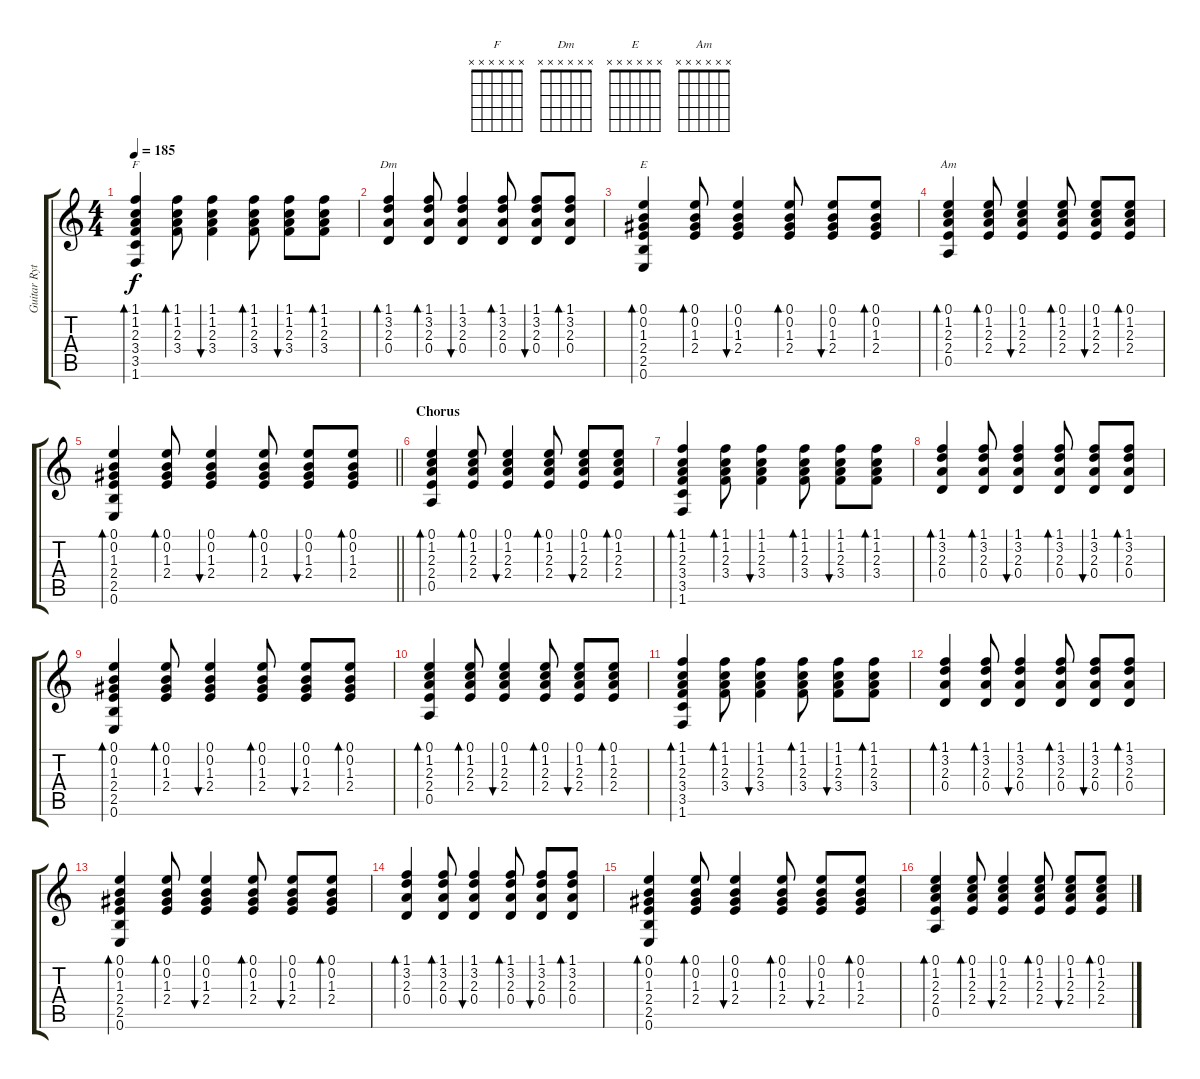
\track ("Guitar Rythm" "Guitar Ryt") {instrument acousticguitarsteel}
\staff {score tabs}
\tuning (E4 B3 G3 D3 A2 E2) {hide}
\chord ("F" x x x x x x)
\chord ("Dm" x x x x x x)
\chord ("E" x x x x x x)
\chord ("Am" x x x x x x)
\ts (4 4)
\tempo 185
\clef g2
\ks c
(1.1 1.2 2.3 3.4 3.5 1.6).4{bd 60 ch "F" dy f} (1.1 1.2 2.3 3.4).8{bd 60} (1.1 1.2 2.3 3.4).4{bu 60} (1.1 1.2 2.3 3.4).8{bd 60} (1.1 1.2 2.3 3.4).8{bu 60} (1.1 1.2 2.3 3.4).8{bd 60} |
(1.1 3.2 2.3 0.4).4{bd 60 ch "Dm"} (1.1 3.2 2.3 0.4).8{bd 60} (1.1 3.2 2.3 0.4).4{bu 60} (1.1 3.2 2.3 0.4).8{bd 60} (1.1 3.2 2.3 0.4).8{bu 60} (1.1 3.2 2.3 0.4).8{bd 60} |
(0.1 0.2 1.3 2.4 2.5 0.6).4{bd 60 ch "E"} (0.1 0.2 1.3 2.4).8{bd 60} (0.1 0.2 1.3 2.4).4{bu 60} (0.1 0.2 1.3 2.4).8{bd 60} (0.1 0.2 1.3 2.4).8{bu 60} (0.1 0.2 1.3 2.4).8{bd 60} |
(0.1 1.2 2.3 2.4 0.5).4{bd 60 ch "Am"} (0.1 1.2 2.3 2.4).8{bd 60} (0.1 1.2 2.3 2.4).4{bu 60} (0.1 1.2 2.3 2.4).8{bd 60} (0.1 1.2 2.3 2.4).8{bu 60} (0.1 1.2 2.3 2.4).8{bd 60} |
\barLineRight lightlight
(0.1 0.2 1.3 2.4 2.5 0.6).4{bd 60} (0.1 0.2 1.3 2.4).8{bd 60} (0.1 0.2 1.3 2.4).4{bu 60} (0.1 0.2 1.3 2.4).8{bd 60} (0.1 0.2 1.3 2.4).8{bu 60} (0.1 0.2 1.3 2.4).8{bd 60} |
\section ("" "Chorus")
(0.1 1.2 2.3 2.4 0.5).4{bd 60} (0.1 1.2 2.3 2.4).8{bd 60} (0.1 1.2 2.3 2.4).4{bu 60} (0.1 1.2 2.3 2.4).8{bd 60} (0.1 1.2 2.3 2.4).8{bu 60} (0.1 1.2 2.3 2.4).8{bd 60} |
(1.1 1.2 2.3 3.4 3.5 1.6).4{bd 60} (1.1 1.2 2.3 3.4).8{bd 60} (1.1 1.2 2.3 3.4).4{bu 60} (1.1 1.2 2.3 3.4).8{bd 60} (1.1 1.2 2.3 3.4).8{bu 60} (1.1 1.2 2.3 3.4).8{bd 60} |
(1.1 3.2 2.3 0.4).4{bd 60} (1.1 3.2 2.3 0.4).8{bd 60} (1.1 3.2 2.3 0.4).4{bu 60} (1.1 3.2 2.3 0.4).8{bd 60} (1.1 3.2 2.3 0.4).8{bu 60} (1.1 3.2 2.3 0.4).8{bd 60} |
(0.1 0.2 1.3 2.4 2.5 0.6).4{bd 60} (0.1 0.2 1.3 2.4).8{bd 60} (0.1 0.2 1.3 2.4).4{bu 60} (0.1 0.2 1.3 2.4).8{bd 60} (0.1 0.2 1.3 2.4).8{bu 60} (0.1 0.2 1.3 2.4).8{bd 60} |
(0.1 1.2 2.3 2.4 0.5).4{bd 60} (0.1 1.2 2.3 2.4).8{bd 60} (0.1 1.2 2.3 2.4).4{bu 60} (0.1 1.2 2.3 2.4).8{bd 60} (0.1 1.2 2.3 2.4).8{bu 60} (0.1 1.2 2.3 2.4).8{bd 60} |
(1.1 1.2 2.3 3.4 3.5 1.6).4{bd 60} (1.1 1.2 2.3 3.4).8{bd 60} (1.1 1.2 2.3 3.4).4{bu 60} (1.1 1.2 2.3 3.4).8{bd 60} (1.1 1.2 2.3 3.4).8{bu 60} (1.1 1.2 2.3 3.4).8{bd 60} |
(1.1 3.2 2.3 0.4).4{bd 60} (1.1 3.2 2.3 0.4).8{bd 60} (1.1 3.2 2.3 0.4).4{bu 60} (1.1 3.2 2.3 0.4).8{bd 60} (1.1 3.2 2.3 0.4).8{bu 60} (1.1 3.2 2.3 0.4).8{bd 60} |
(0.1 0.2 1.3 2.4 2.5 0.6).4{bd 60} (0.1 0.2 1.3 2.4).8{bd 60} (0.1 0.2 1.3 2.4).4{bu 60} (0.1 0.2 1.3 2.4).8{bd 60} (0.1 0.2 1.3 2.4).8{bu 60} (0.1 0.2 1.3 2.4).8{bd 60} |
(1.1 3.2 2.3 0.4).4{bd 60} (1.1 3.2 2.3 0.4).8{bd 60} (1.1 3.2 2.3 0.4).4{bu 60} (1.1 3.2 2.3 0.4).8{bd 60} (1.1 3.2 2.3 0.4).8{bu 60} (1.1 3.2 2.3 0.4).8{bd 60} |
(0.1 0.2 1.3 2.4 2.5 0.6).4{bd 60} (0.1 0.2 1.3 2.4).8{bd 60} (0.1 0.2 1.3 2.4).4{bu 60} (0.1 0.2 1.3 2.4).8{bd 60} (0.1 0.2 1.3 2.4).8{bu 60} (0.1 0.2 1.3 2.4).8{bd 60} |
(0.1 1.2 2.3 2.4 0.5).4{bd 60} (0.1 1.2 2.3 2.4).8{bd 60} (0.1 1.2 2.3 2.4).4{bu 60} (0.1 1.2 2.3 2.4).8{bd 60} (0.1 1.2 2.3 2.4).8{bu 60} (0.1 1.2 2.3 2.4).8{bd 60}
